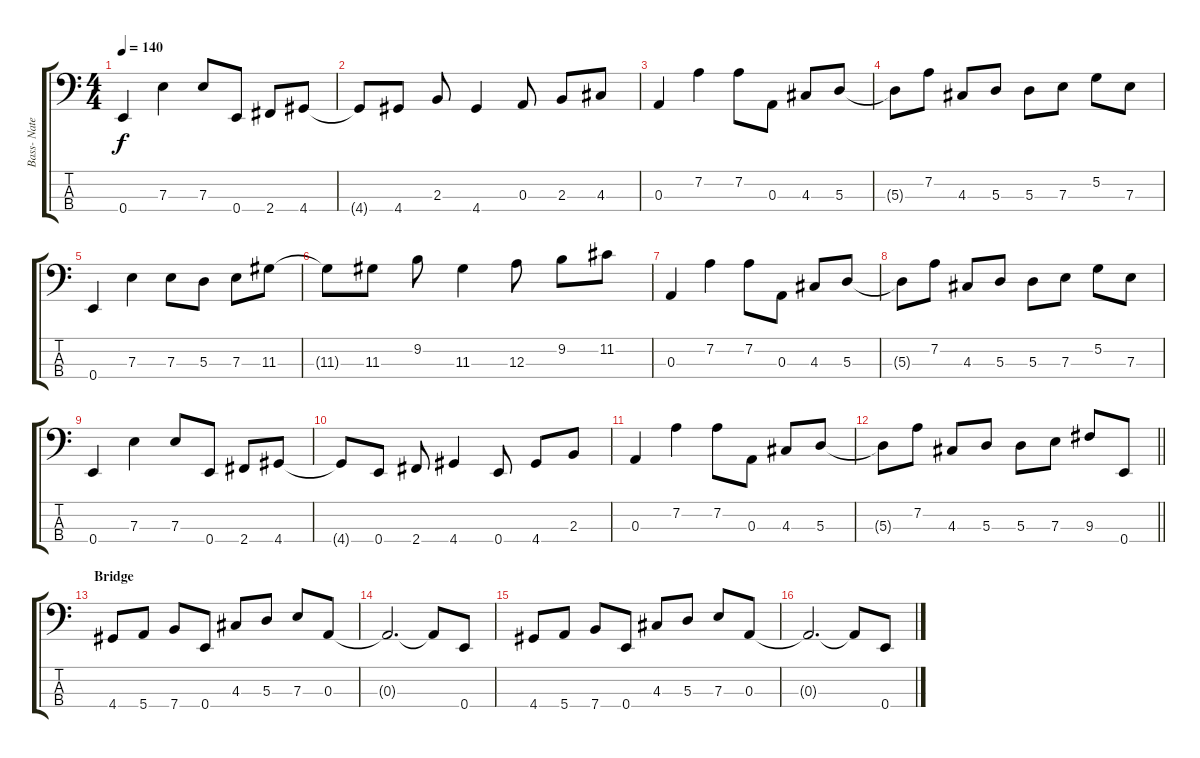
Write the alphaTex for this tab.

\track ("Bass- Nate Mendel" "Bass- Nate") {instrument electricbassfinger}
\staff {score tabs}
\tuning (G2 D2 A1 E1) {hide}
\ts (4 4)
\tempo 140
\clef f4
\ks c
0.4.4{dy f} 7.3.4 7.3.8 0.4.8 2.4.8 4.4.8 |
4.4{t}.8 4.4.8 2.3.8 4.4.4 0.3.8 2.3.8 4.3.8 |
0.3.4 7.2.4 7.2.8 0.3.8 4.3.8 5.3.8 |
5.3{t}.8 7.2.8 4.3.8 5.3.8 5.3.8 7.3.8 5.2.8 7.3.8 |
0.4.4 7.3.4 7.3.8 5.3.8 7.3.8 11.3.8 |
11.3{t}.8 11.3.8 9.2.8 11.3.4 12.3.8 9.2.8 11.2.8 |
0.3.4 7.2.4 7.2.8 0.3.8 4.3.8 5.3.8 |
5.3{t}.8 7.2.8 4.3.8 5.3.8 5.3.8 7.3.8 5.2.8 7.3.8 |
0.4.4 7.3.4 7.3.8 0.4.8 2.4.8 4.4.8 |
4.4{t}.8 0.4.8 2.4.8 4.4.4 0.4.8 4.4.8 2.3.8 |
0.3.4 7.2.4 7.2.8 0.3.8 4.3.8 5.3.8 |
\barLineRight lightlight
5.3{t}.8 7.2.8 4.3.8 5.3.8 5.3.8 7.3.8 9.3.8 0.4.8 |
\section ("" "Bridge")
4.4.8 5.4.8 7.4.8 0.4.8 4.3.8 5.3.8 7.3.8 0.3.8 |
0.3{t}.2{d} 0.3{t}.8 0.4.8 |
4.4.8 5.4.8 7.4.8 0.4.8 4.3.8 5.3.8 7.3.8 0.3.8 |
0.3{t}.2{d} 0.3{t}.8 0.4.8
